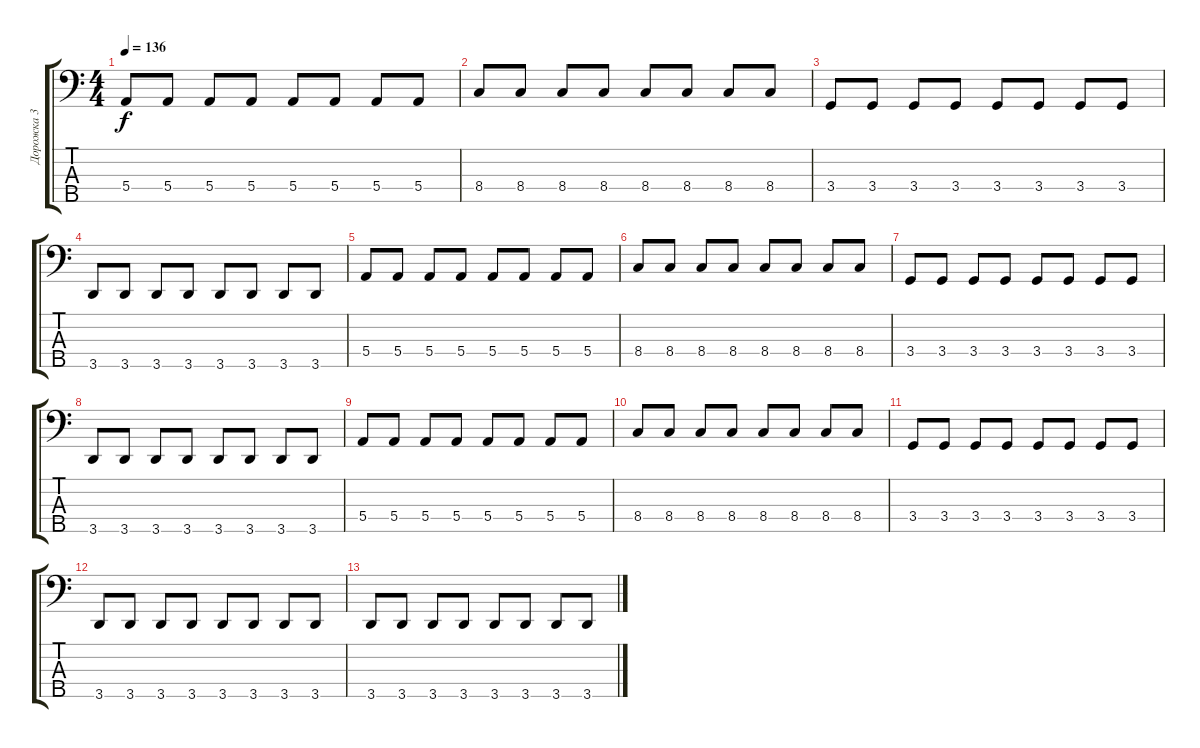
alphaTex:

\track ("Дорожка 3" "Дорожка 3") {instrument electricbassfinger}
\staff {score tabs}
\tuning (G2 D2 A1 E1 B0) {hide}
\ts (4 4)
\tempo 136
\clef f4
\ks c
5.4.8{dy f} 5.4.8 5.4.8 5.4.8 5.4.8 5.4.8 5.4.8 5.4.8 |
8.4.8 8.4.8 8.4.8 8.4.8 8.4.8 8.4.8 8.4.8 8.4.8 |
3.4.8 3.4.8 3.4.8 3.4.8 3.4.8 3.4.8 3.4.8 3.4.8 |
3.5.8 3.5.8 3.5.8 3.5.8 3.5.8 3.5.8 3.5.8 3.5.8 |
5.4.8 5.4.8 5.4.8 5.4.8 5.4.8 5.4.8 5.4.8 5.4.8 |
8.4.8 8.4.8 8.4.8 8.4.8 8.4.8 8.4.8 8.4.8 8.4.8 |
3.4.8 3.4.8 3.4.8 3.4.8 3.4.8 3.4.8 3.4.8 3.4.8 |
3.5.8 3.5.8 3.5.8 3.5.8 3.5.8 3.5.8 3.5.8 3.5.8 |
5.4.8 5.4.8 5.4.8 5.4.8 5.4.8 5.4.8 5.4.8 5.4.8 |
8.4.8 8.4.8 8.4.8 8.4.8 8.4.8 8.4.8 8.4.8 8.4.8 |
3.4.8 3.4.8 3.4.8 3.4.8 3.4.8 3.4.8 3.4.8 3.4.8 |
3.5.8 3.5.8 3.5.8 3.5.8 3.5.8 3.5.8 3.5.8 3.5.8 |
3.5.8 3.5.8 3.5.8 3.5.8 3.5.8 3.5.8 3.5.8 3.5.8
